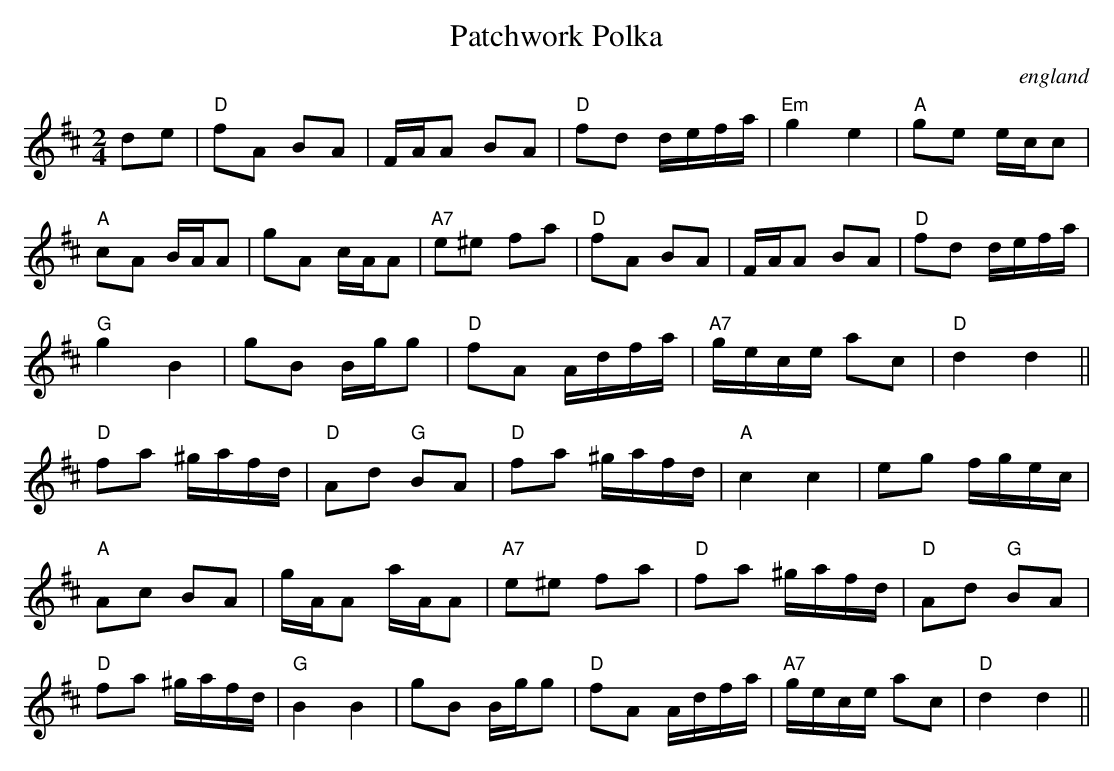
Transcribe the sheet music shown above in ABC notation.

X:1
T:Patchwork Polka
O:england
M:2/4
L:1/4
K:D
d/2e/2 |"D"f/2A/2 B/2A/2|F/4A/4A/2 B/2A/2|"D"f/2d/2 d/4e/4f/4a/4|"Em"g e|\
"A"g/2e/2 e/4c/4c/2|
"A"c/2A/2 B/4A/4A/2|g/2A/2 c/4A/4A/2|"A7"e/2^e/2 f/2a/2|"D"f/2A/2 B/2A/2|\
F/4A/4A/2 B/2A/2|"D"f/2d/2 d/4e/4f/4a/4|
"G"g B|g/2B/2 B/4g/4g/2|"D"f/2A/2 A/4d/4f/4a/4|"A7"g/4e/4c/4e/4 a/2c/2|"D"d d\
||
"D"f/2a/2 ^g/4a/4f/4d/4|"D"A/2d/2 "G"B/2A/2|"D"f/2a/2 ^g/4a/4f/4d/4|"A"c c|\
e/2g/2 f/4g/4e/4c/4|
"A"A/2c/2 B/2A/2|g/4A/4A/2 a/4A/4A/2|"A7"e/2^e/2 f/2a/2|\
"D"f/2a/2 ^g/4a/4f/4d/4|"D"A/2d/2 "G"B/2A/2|
"D"f/2a/2 ^g/4a/4f/4d/4|"G"B B|g/2B/2 B/4g/4g/2|"D"f/2A/2 A/4d/4f/4a/4|\
"A7"g/4e/4c/4e/4 a/2c/2|"D"d d||
